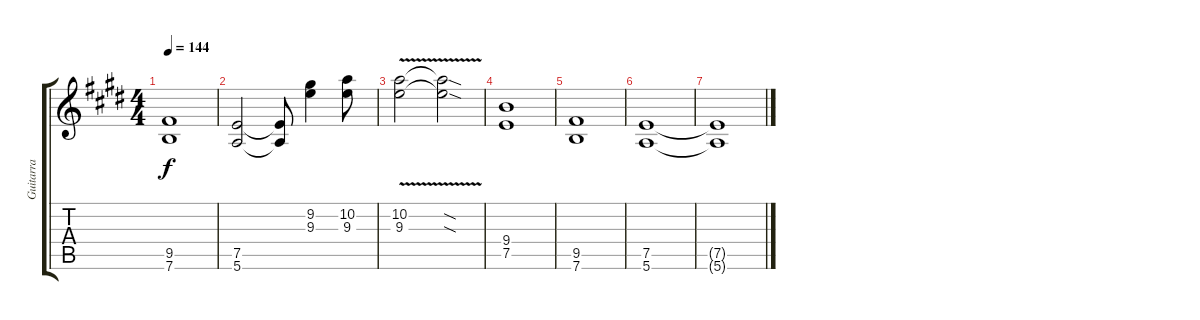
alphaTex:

\track ("Guitarra" "Guitarra") {instrument overdrivenguitar}
\staff {score tabs}
\tuning (E4 B3 G3 D3 A2 E2) {hide}
\ts (4 4)
\tempo 144
\clef g2
\ks e
(9.5 7.6).1{dy f} |
(7.5 5.6).2 (7.5{t} 5.6{t}).8 (9.2 9.3).4 (10.2 9.3).8 |
(10.2{v} 9.3{v}).2 (10.2{sod t} 9.3{sod t}).2 |
(9.4 7.5).1 |
(9.5 7.6).1 |
(7.5 5.6).1 |
(7.5{t} 5.6{t}).1
